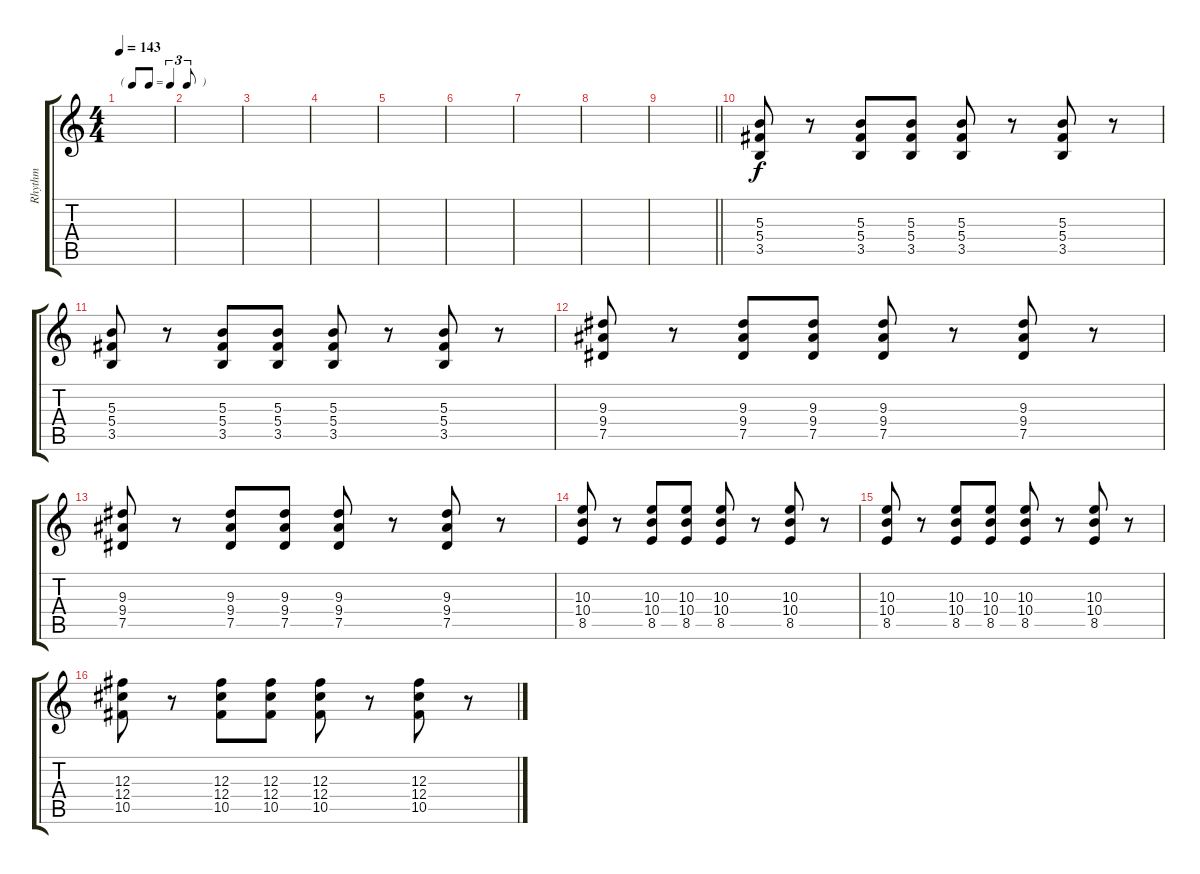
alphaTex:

\track ("Rhythm" "Rhythm") {instrument distortionguitar}
\staff {score tabs}
\tuning (Eb4 Bb3 Gb3 Db3 Ab2 Eb2) {hide}
\ts (4 4)
\tf triplet8th
\tempo 143
\clef g2
\ks c
|
|
|
|
|
|
|
|
\barLineRight lightlight
|
\section ("" "")
(5.3 5.4 3.5).8 r.8 (5.3 5.4 3.5).8 (5.3 5.4 3.5).8 (5.3 5.4 3.5).8 r.8 (5.3 5.4 3.5).8 r.8 |
(5.3 5.4 3.5).8 r.8 (5.3 5.4 3.5).8 (5.3 5.4 3.5).8 (5.3 5.4 3.5).8 r.8 (5.3 5.4 3.5).8 r.8 |
(9.3 9.4 7.5).8 r.8 (9.3 9.4 7.5).8 (9.3 9.4 7.5).8 (9.3 9.4 7.5).8 r.8 (9.3 9.4 7.5).8 r.8 |
(9.3 9.4 7.5).8 r.8 (9.3 9.4 7.5).8 (9.3 9.4 7.5).8 (9.3 9.4 7.5).8 r.8 (9.3 9.4 7.5).8 r.8 |
(10.3 10.4 8.5).8 r.8 (10.3 10.4 8.5).8 (10.3 10.4 8.5).8 (10.3 10.4 8.5).8 r.8 (10.3 10.4 8.5).8 r.8 |
(10.3 10.4 8.5).8 r.8 (10.3 10.4 8.5).8 (10.3 10.4 8.5).8 (10.3 10.4 8.5).8 r.8 (10.3 10.4 8.5).8 r.8 |
(12.3 12.4 10.5).8 r.8 (12.3 12.4 10.5).8 (12.3 12.4 10.5).8 (12.3 12.4 10.5).8 r.8 (12.3 12.4 10.5).8 r.8
